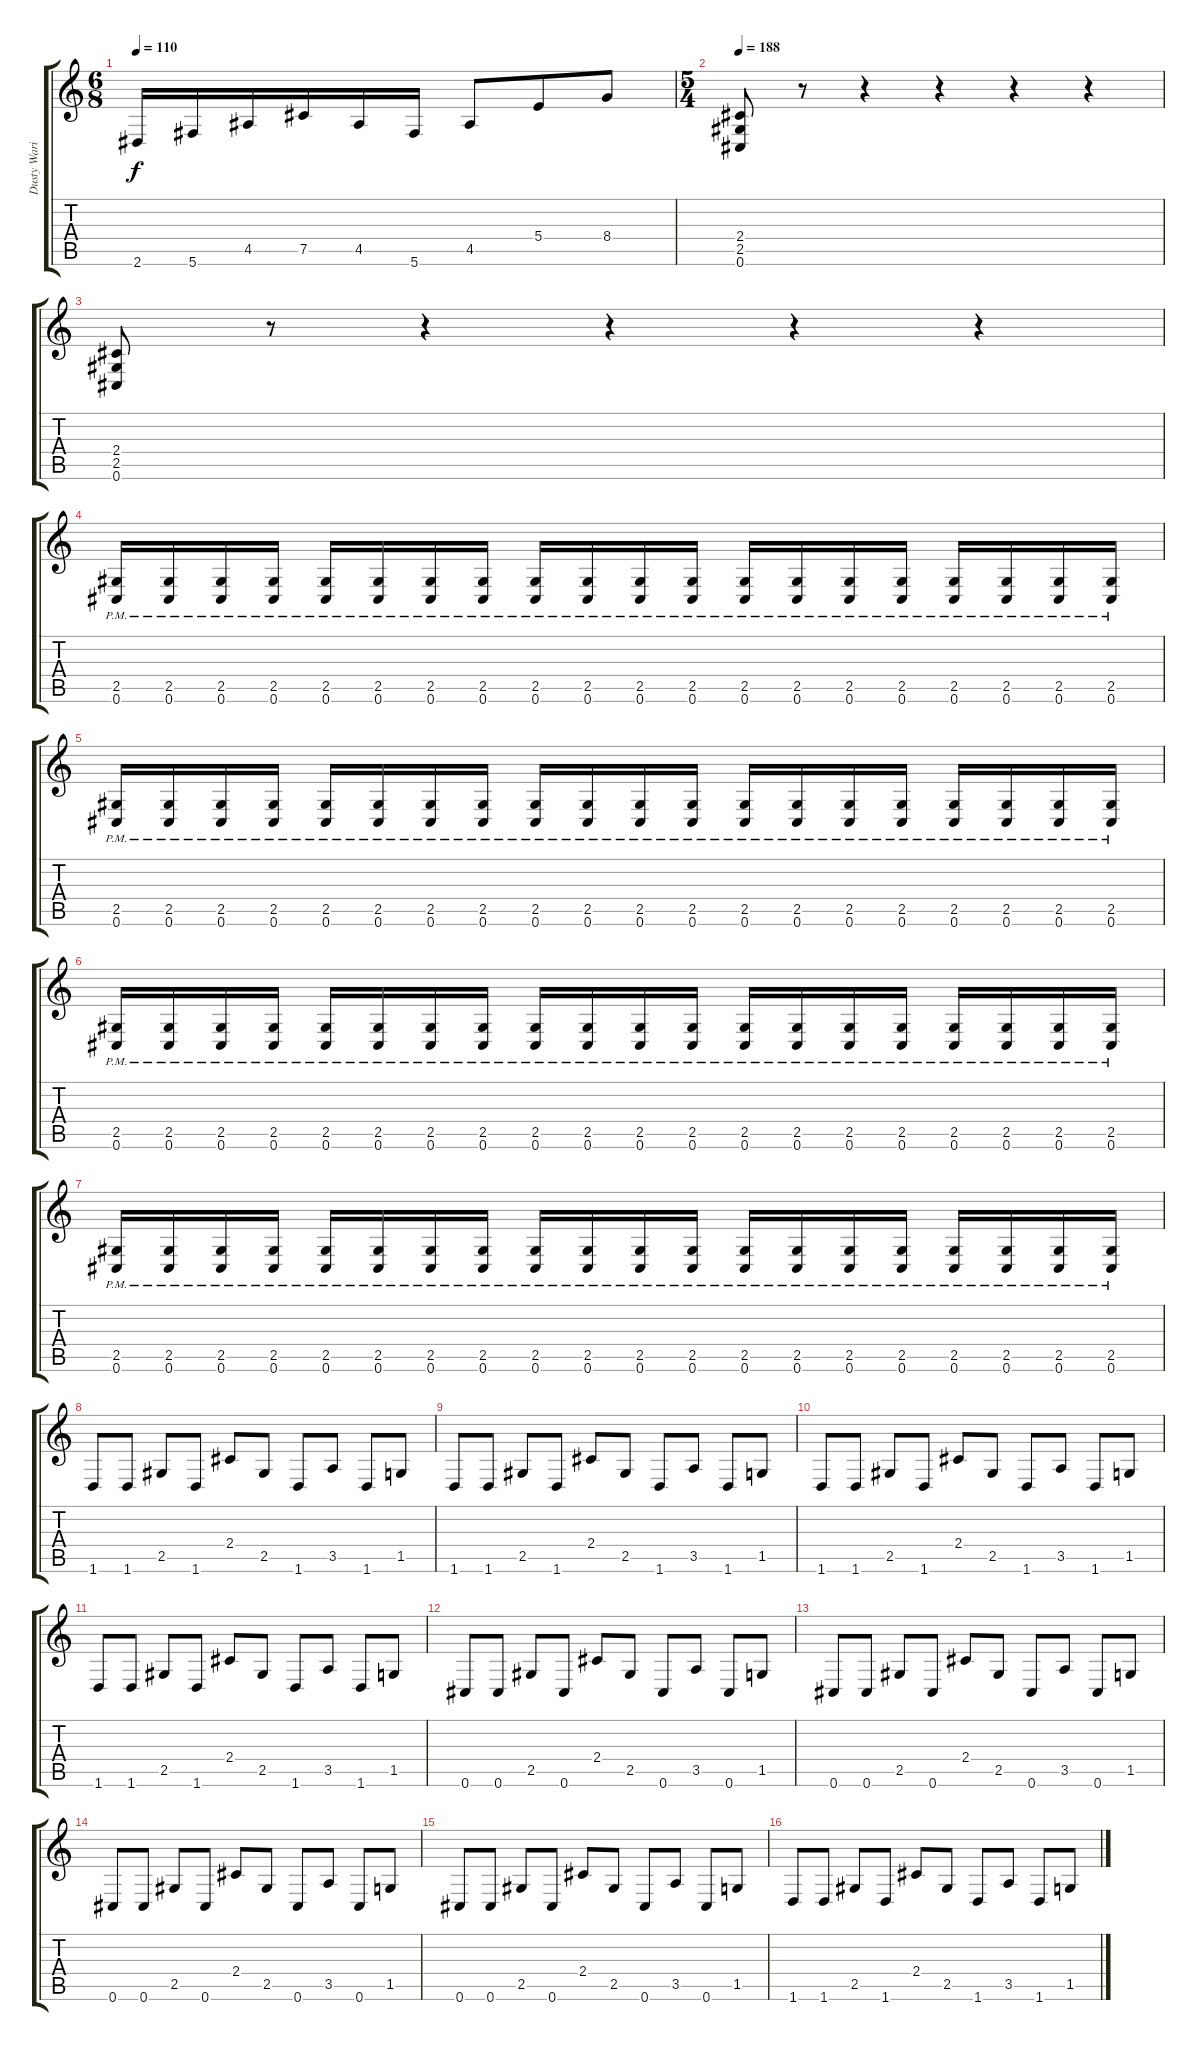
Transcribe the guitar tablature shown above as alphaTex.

\track ("Dusty Waring" "Dusty Wari") {instrument distortionguitar}
\staff {score tabs}
\tuning (Db4 Ab3 E3 B2 Gb2 Db2) {hide}
\ts (6 8)
\tempo 110
\clef g2
\ks c
2.6.16{dy f} 5.6.16 4.5.16 7.5.16 4.5.16 5.6.16 4.5.8 5.4.8 8.4.8 |
\ts (5 4)
\tempo 188
(2.4 2.5 0.6).8 r.8 r.4 r.4 r.4 r.4 |
(2.4 2.5 0.6).8 r.8 r.4 r.4 r.4 r.4 |
(2.5{pm} 0.6{pm}).16 (2.5{pm} 0.6{pm}).16 (2.5{pm} 0.6{pm}).16 (2.5{pm} 0.6{pm}).16 (2.5{pm} 0.6{pm}).16 (2.5{pm} 0.6{pm}).16 (2.5{pm} 0.6{pm}).16 (2.5{pm} 0.6{pm}).16 (2.5{pm} 0.6{pm}).16 (2.5{pm} 0.6{pm}).16 (2.5{pm} 0.6{pm}).16 (2.5{pm} 0.6{pm}).16 (2.5{pm} 0.6{pm}).16 (2.5{pm} 0.6{pm}).16 (2.5{pm} 0.6{pm}).16 (2.5{pm} 0.6{pm}).16 (2.5{pm} 0.6{pm}).16 (2.5{pm} 0.6{pm}).16 (2.5{pm} 0.6{pm}).16 (2.5{pm} 0.6{pm}).16 |
(2.5{pm} 0.6{pm}).16 (2.5{pm} 0.6{pm}).16 (2.5{pm} 0.6{pm}).16 (2.5{pm} 0.6{pm}).16 (2.5{pm} 0.6{pm}).16 (2.5{pm} 0.6{pm}).16 (2.5{pm} 0.6{pm}).16 (2.5{pm} 0.6{pm}).16 (2.5{pm} 0.6{pm}).16 (2.5{pm} 0.6{pm}).16 (2.5{pm} 0.6{pm}).16 (2.5{pm} 0.6{pm}).16 (2.5{pm} 0.6{pm}).16 (2.5{pm} 0.6{pm}).16 (2.5{pm} 0.6{pm}).16 (2.5{pm} 0.6{pm}).16 (2.5{pm} 0.6{pm}).16 (2.5{pm} 0.6{pm}).16 (2.5{pm} 0.6{pm}).16 (2.5{pm} 0.6{pm}).16 |
(2.5{pm} 0.6{pm}).16 (2.5{pm} 0.6{pm}).16 (2.5{pm} 0.6{pm}).16 (2.5{pm} 0.6{pm}).16 (2.5{pm} 0.6{pm}).16 (2.5{pm} 0.6{pm}).16 (2.5{pm} 0.6{pm}).16 (2.5{pm} 0.6{pm}).16 (2.5{pm} 0.6{pm}).16 (2.5{pm} 0.6{pm}).16 (2.5{pm} 0.6{pm}).16 (2.5{pm} 0.6{pm}).16 (2.5{pm} 0.6{pm}).16 (2.5{pm} 0.6{pm}).16 (2.5{pm} 0.6{pm}).16 (2.5{pm} 0.6{pm}).16 (2.5{pm} 0.6{pm}).16 (2.5{pm} 0.6{pm}).16 (2.5{pm} 0.6{pm}).16 (2.5{pm} 0.6{pm}).16 |
(2.5{pm} 0.6{pm}).16 (2.5{pm} 0.6{pm}).16 (2.5{pm} 0.6{pm}).16 (2.5{pm} 0.6{pm}).16 (2.5{pm} 0.6{pm}).16 (2.5{pm} 0.6{pm}).16 (2.5{pm} 0.6{pm}).16 (2.5{pm} 0.6{pm}).16 (2.5{pm} 0.6{pm}).16 (2.5{pm} 0.6{pm}).16 (2.5{pm} 0.6{pm}).16 (2.5{pm} 0.6{pm}).16 (2.5{pm} 0.6{pm}).16 (2.5{pm} 0.6{pm}).16 (2.5{pm} 0.6{pm}).16 (2.5{pm} 0.6{pm}).16 (2.5{pm} 0.6{pm}).16 (2.5{pm} 0.6{pm}).16 (2.5{pm} 0.6{pm}).16 (2.5{pm} 0.6{pm}).16 |
1.6.8 1.6.8 2.5.8 1.6.8 2.4.8 2.5.8 1.6.8 3.5.8 1.6.8 1.5.8 |
1.6.8 1.6.8 2.5.8 1.6.8 2.4.8 2.5.8 1.6.8 3.5.8 1.6.8 1.5.8 |
1.6.8 1.6.8 2.5.8 1.6.8 2.4.8 2.5.8 1.6.8 3.5.8 1.6.8 1.5.8 |
1.6.8 1.6.8 2.5.8 1.6.8 2.4.8 2.5.8 1.6.8 3.5.8 1.6.8 1.5.8 |
0.6.8 0.6.8 2.5.8 0.6.8 2.4.8 2.5.8 0.6.8 3.5.8 0.6.8 1.5.8 |
0.6.8 0.6.8 2.5.8 0.6.8 2.4.8 2.5.8 0.6.8 3.5.8 0.6.8 1.5.8 |
0.6.8 0.6.8 2.5.8 0.6.8 2.4.8 2.5.8 0.6.8 3.5.8 0.6.8 1.5.8 |
0.6.8 0.6.8 2.5.8 0.6.8 2.4.8 2.5.8 0.6.8 3.5.8 0.6.8 1.5.8 |
1.6.8 1.6.8 2.5.8 1.6.8 2.4.8 2.5.8 1.6.8 3.5.8 1.6.8 1.5.8
